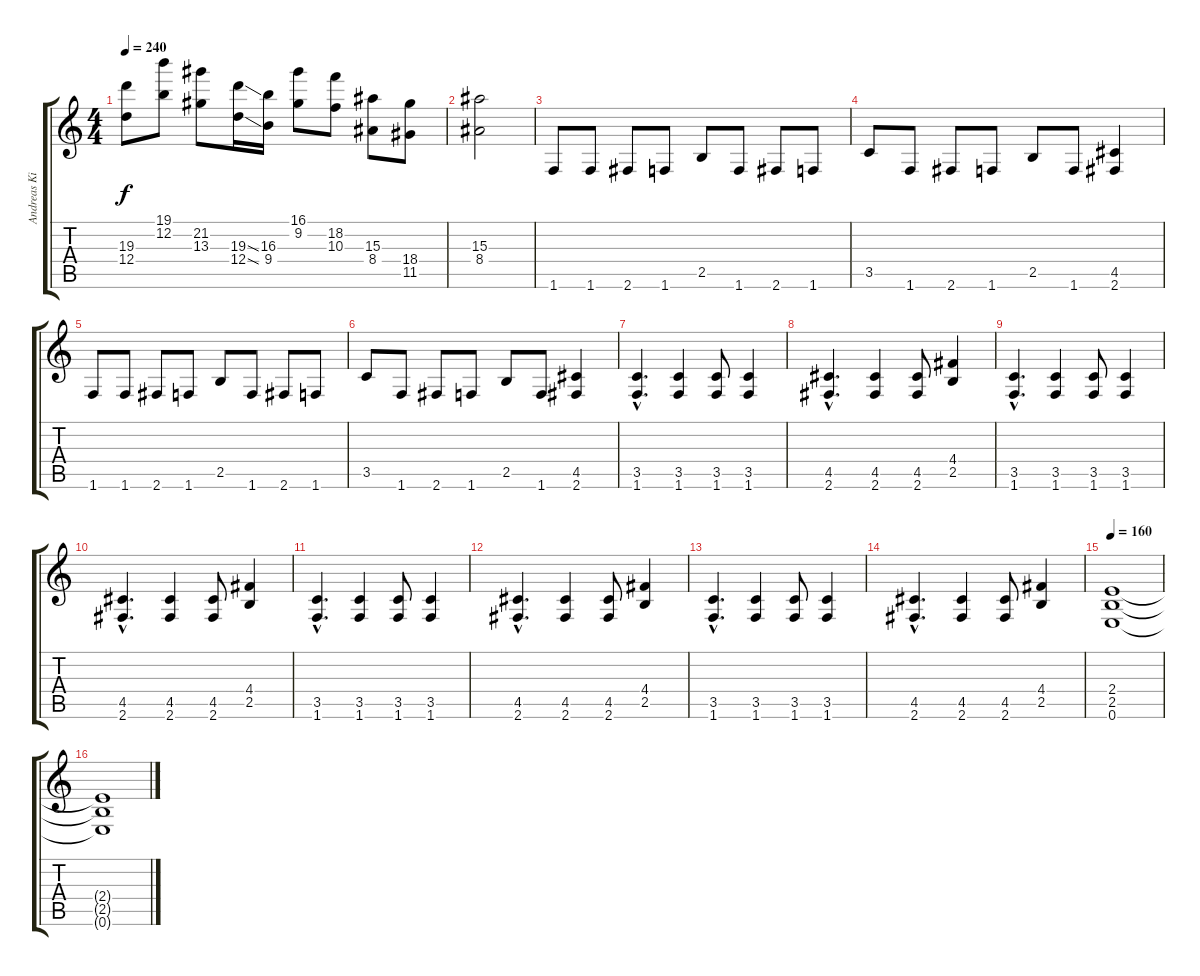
\track ("Andreas Kisser" "Andreas Ki") {instrument distortionguitar}
\staff {score tabs}
\tuning (E4 B3 G3 D3 A2 E2) {hide}
\ts (4 4)
\tempo 240
\clef g2
\ks c
(19.3 12.4).8{dy f} (19.1 12.2).8 (21.2 13.3).8 (19.3{ss} 12.4{ss}).16 (16.3 9.4).16 (16.1 9.2).8 (18.2 10.3).8 (15.3 8.4).8 (18.4 11.5).8 |
(15.3 8.4).2 |
1.6.8 1.6.8 2.6.8 1.6.8 2.5.8 1.6.8 2.6.8 1.6.8 |
3.5.8 1.6.8 2.6.8 1.6.8 2.5.8 1.6.8 (4.5 2.6).4 |
1.6.8 1.6.8 2.6.8 1.6.8 2.5.8 1.6.8 2.6.8 1.6.8 |
3.5.8 1.6.8 2.6.8 1.6.8 2.5.8 1.6.8 (4.5 2.6).4 |
(3.5{hac} 1.6{hac}).4{d} (3.5 1.6).4 (3.5 1.6).8 (3.5 1.6).4 |
(4.5{hac} 2.6{hac}).4{d} (4.5 2.6).4 (4.5 2.6).8 (4.4 2.5).4 |
(3.5{hac} 1.6{hac}).4{d} (3.5 1.6).4 (3.5 1.6).8 (3.5 1.6).4 |
(4.5{hac} 2.6{hac}).4{d} (4.5 2.6).4 (4.5 2.6).8 (4.4 2.5).4 |
(3.5{hac} 1.6{hac}).4{d} (3.5 1.6).4 (3.5 1.6).8 (3.5 1.6).4 |
(4.5{hac} 2.6{hac}).4{d} (4.5 2.6).4 (4.5 2.6).8 (4.4 2.5).4 |
(3.5{hac} 1.6{hac}).4{d} (3.5 1.6).4 (3.5 1.6).8 (3.5 1.6).4 |
(4.5{hac} 2.6{hac}).4{d} (4.5 2.6).4 (4.5 2.6).8 (4.4 2.5).4 |
\tempo 160
(2.4 2.5 0.6).1 |
(2.4{t} 2.5{t} 0.6{t}).1
